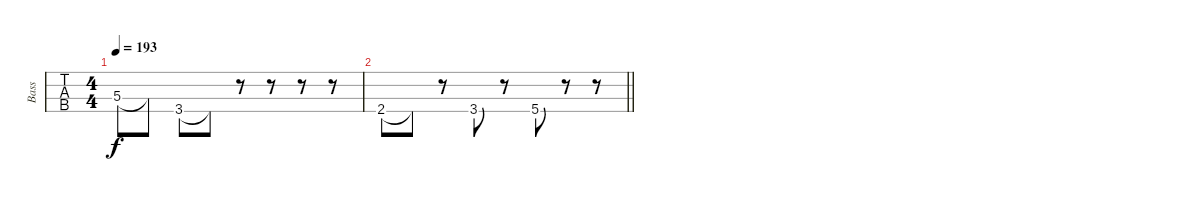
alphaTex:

\track ("Bass" "Bass") {instrument electricbassfinger}
\staff {tabs}
\tuning (G2 D2 A1 E1) {hide}
\ts (4 4)
\tempo 193
\clef f4
\ks c
5.3{t}.8{dy f} 5.3{t}.8 3.4.8 3.4{t}.8 r.8 r.8 r.8 r.8 |
\barLineRight lightlight
2.4.8 2.4{t}.8 r.8 3.4.8 r.8 5.4.8 r.8 r.8
